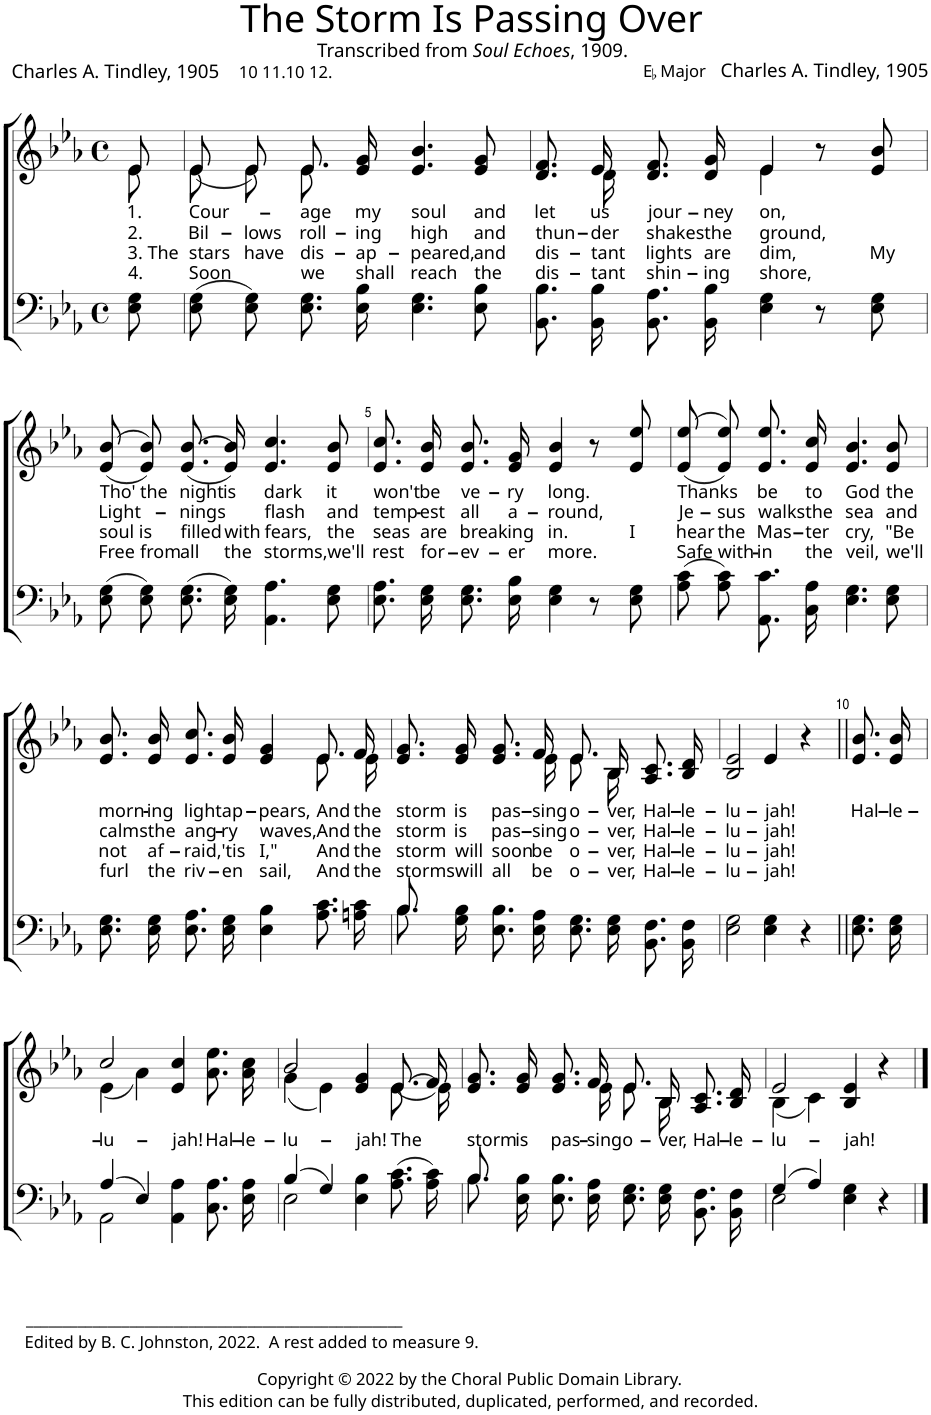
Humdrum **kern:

**kern	**kern	**text	**text	**text	**text
*part2	*part1	*part1	*part1	*part1	*part1
*staff2	*staff1	*staff1	*staff1	*staff1	*staff1
*I"Bass	*I"Soprano	*	*	*	*
*clefF4	*clefG2	*	*	*	*
*k[b-e-a-]	*k[b-e-a-]	*	*	*	*
*M4/4	*M4/4	*	*	*	*
*met(c)	*met(c)	*	*	*	*
=1	=1	=1	=1	=1	=1
!	!	!LO:LY:b	!LO:LY:b	!LO:LY:b	!LO:LY:b
*	*^	*	*	*	*
8E-\ 8G\	8e-/	8e-\	1.	2.	3. The	4.
=2	=2	=2	=2	=2	=2	=2
!	!	!	!LO:LY:b	!LO:LY:b	!LO:LY:b	!LO:LY:b
(8E-\ 8G\L	(<8e-/L	8e-\L	Cour-	Bil-	stars	Soon
!	!	!	!	!LO:LY:b	!LO:LY:b	!
8E-\ 8G\J)	8e-/J)	8e-\J	.	-lows	have	.
!	!	!	!LO:LY:b	!LO:LY:b	!LO:LY:b	!LO:LY:b
8.E-\ 8.G\L	8.e-/L	8.e-\	-age	roll-	dis-	we
!	!	!	!LO:LY:b	!LO:LY:b	!LO:LY:b	!LO:LY:b
16E-\ 16B-\Jk	16e-/ 16g/Jk	16ryy	my	-ing	-ap-	shall
!	!	!	!LO:LY:b	!LO:LY:b	!LO:LY:b	!LO:LY:b
4.E-\ 4.G\	4.e-/ 4.b-/	2ryy	soul	high	-peared,	reach
!	!	!	!LO:LY:b	!LO:LY:b	!LO:LY:b	!LO:LY:b
8E-\ 8B-\	8e-/ 8g/	.	and	and	and	the
=3	=3	=3	=3	=3	=3	=3
!	!	!	!LO:LY:b	!LO:LY:b	!LO:LY:b	!LO:LY:b
8.BB-\ 8.B-\L	8.d/ 8.f/L	8.ryy	let	thun-	dis-	dis-
!	!	!	!LO:LY:b	!LO:LY:b	!LO:LY:b	!LO:LY:b
16BB-\ 16B-\Jk	16e-/Jk	16d\	us	-der	-tant	-tant
!	!	!	!LO:LY:b	!LO:LY:b	!LO:LY:b	!LO:LY:b
8.BB-\ 8.A-\L	8.d/ 8.f/L	4ryy	jour-	shakes	lights	shin-
!	!	!	!LO:LY:b	!LO:LY:b	!LO:LY:b	!LO:LY:b
16BB-\ 16B-\Jk	16d/ 16g/Jk	.	-ney	the	are	-ing
!	!	!	!LO:LY:b	!LO:LY:b	!LO:LY:b	!LO:LY:b
4E-\ 4G\	4e-/	4e-\	on,	ground,	dim,	shore,
8r	8r	4ryy	.	.	.	.
!	!	!	!	!	!LO:LY:b	!
8E-\ 8G\	8e-/ 8b-/	.	.	.	My	.
*	*v	*v	*	*	*	*
!!LO:LB:g=z
=4	=4	=4	=4	=4	=4
!	!	!LO:LY:b	!LO:LY:b	!LO:LY:b	!LO:LY:b
(8E-\ 8G\L	((>8e-/ 8b-/L	Tho'	Light-	soul	Free
!	!	!LO:LY:b	!	!LO:LY:b	!LO:LY:b
8E-\ 8G\J)	8e-/ 8b-/J))	the	.	is	from
!	!	!LO:LY:b	!LO:LY:b	!LO:LY:b	!LO:LY:b
(8.E-\ 8.G\L	((>8.e-/ 8.b-/L	night	-nings	filled	all
!	!	!LO:LY:b	!	!LO:LY:b	!LO:LY:b
16E-\ 16G\Jk)	16e-/ 16b-/Jk))	is	.	with	the
!	!	!LO:LY:b	!LO:LY:b	!LO:LY:b	!LO:LY:b
4.AA-\ 4.A-\	4.e-/ 4.cc/	dark	flash	fears,	storms,
!	!	!LO:LY:b	!LO:LY:b	!LO:LY:b	!LO:LY:b
8E-\ 8G\	8e-/ 8b-/	it	and	the	we'll
=5	=5	=5	=5	=5	=5
!	!	!LO:LY:b	!LO:LY:b	!LO:LY:b	!LO:LY:b
8.E-\ 8.A-\L	8.e-/ 8.cc/L	won't	temp-	seas	rest
!	!	!LO:LY:b	!LO:LY:b	!LO:LY:b	!LO:LY:b
16E-\ 16G\Jk	16e-/ 16b-/Jk	be	-est	are	for-
!	!	!LO:LY:b	!LO:LY:b	!LO:LY:b	!LO:LY:b
8.E-\ 8.G\L	8.e-/ 8.b-/L	ve-	all	break-	-ev-
!	!	!LO:LY:b	!LO:LY:b	!LO:LY:b	!LO:LY:b
16E-\ 16B-\Jk	16e-/ 16g/Jk	-ry	a-	-ing	-er
!	!	!LO:LY:b	!LO:LY:b	!LO:LY:b	!LO:LY:b
4E-\ 4G\	4e-/ 4b-/	long.	-round,	in.	more.
8r	8r	.	.	.	.
!	!	!	!	!LO:LY:b	!
8E-\ 8G\	8e-/ 8ee-/	.	.	I	.
=6	=6	=6	=6	=6	=6
!	!	!LO:LY:b	!LO:LY:b	!LO:LY:b	!LO:LY:b
(8A-\ 8c\L	((>8e-/ 8ee-/L	Thanks	Je-	hear	Safe
!	!	!	!LO:LY:b	!LO:LY:b	!LO:LY:b
8A-\ 8c\J)	8e-/ 8ee-/J))	.	-sus	the	with-
!	!	!LO:LY:b	!LO:LY:b	!LO:LY:b	!LO:LY:b
8.AA-\ 8.c\L	8.e-/ 8.ee-/L	be	walks	Mas-	-in
!	!	!LO:LY:b	!LO:LY:b	!LO:LY:b	!LO:LY:b
16C\ 16A-\Jk	16e-/ 16cc/Jk	to	the	-ter	the
!	!	!LO:LY:b	!LO:LY:b	!LO:LY:b	!LO:LY:b
4.E-\ 4.G\	4.e-/ 4.b-/	God	sea	cry,	veil,
!	!	!LO:LY:b	!LO:LY:b	!LO:LY:b	!LO:LY:b
8E-\ 8G\	8e-/ 8b-/	the	and	"Be	we'll
!!LO:LB:g=z
=7	=7	=7	=7	=7	=7
!	!	!LO:LY:b	!LO:LY:b	!LO:LY:b	!LO:LY:b
*	*^	*	*	*	*
8.E-\ 8.G\L	8.e-/ 8.b-/L	2ryy	morn-	calms	not	furl
!	!	!	!LO:LY:b	!LO:LY:b	!LO:LY:b	!LO:LY:b
16E-\ 16G\Jk	16e-/ 16b-/Jk	.	-ing	the	af-	the
!	!	!	!LO:LY:b	!LO:LY:b	!LO:LY:b	!LO:LY:b
8.E-\ 8.A-\L	8.e-/ 8.cc/L	.	light	ang-	-raid,	riv-
!	!	!	!LO:LY:b	!LO:LY:b	!LO:LY:b	!LO:LY:b
16E-\ 16G\Jk	16e-/ 16b-/Jk	.	ap-	-ry	'tis	-en
!	!	!	!LO:LY:b	!LO:LY:b	!LO:LY:b	!LO:LY:b
4E-\ 4B-\	4e-/ 4g/	4ryy	-pears,	waves,	I,"	sail,
!	!	!	!LO:LY:b	!LO:LY:b	!LO:LY:b	!LO:LY:b
8.A-\ 8.c\L	8.e-/L	8.e-\L	And	And	And	And
!	!	!	!LO:LY:b	!LO:LY:b	!LO:LY:b	!LO:LY:b
16An\ 16c\Jk	16f/Jk	16e-\Jk	the	the	the	the
=8	=8	=8	=8	=8	=8	=8
*^	*	*	*	*	*	*
!	!	!	!	!LO:LY:b	!LO:LY:b	!LO:LY:b	!LO:LY:b
8.B-\L	8.B-\	8.e-/ 8.g/L	4ryy	storm	storm	storm	storms
!	!	!	!	!LO:LY:b	!LO:LY:b	!LO:LY:b	!LO:LY:b
16G\ 16B-\Jk	16ryy	16e-/ 16g/Jk	.	is	is	will	will
!	!	!	!	!LO:LY:b	!LO:LY:b	!LO:LY:b	!LO:LY:b
8.E-\ 8.B-\L	4ryy	8.e-/ 8.g/L	8.ryy	pas-	pas-	soon	all
!	!	!	!	!LO:LY:b	!LO:LY:b	!LO:LY:b	!LO:LY:b
16E-\ 16A-\Jk	.	16f/Jk	16e-\	-sing	-sing	be	be
!	!	!	!	!LO:LY:b	!LO:LY:b	!LO:LY:b	!LO:LY:b
8.E-\ 8.G\L	2ryy	8.e-/L	8.e-\L	o-	o-	o-	o-
!	!	!	!	!LO:LY:b	!LO:LY:b	!LO:LY:b	!LO:LY:b
16E-\ 16G\Jk	.	16B-/Jk	16B-\Jk	-ver,	-ver,	-ver,	-ver,
!	!	!	!	!LO:LY:b	!LO:LY:b	!LO:LY:b	!LO:LY:b
8.BB-\ 8.F\L	.	8.A-/ 8.c/L	4ryy	Hal-	Hal-	Hal-	Hal-
!	!	!	!	!LO:LY:b	!LO:LY:b	!LO:LY:b	!LO:LY:b
16BB-\ 16F\Jk	.	16B-/ 16d/Jk	.	-le-	-le-	-le-	-le-
*v	*v	*	*	*	*	*	*
*	*v	*v	*	*	*	*
=9	=9	=9	=9	=9	=9
!	!	!LO:LY:b	!LO:LY:b	!LO:LY:b	!LO:LY:b
2E-\ 2G\	2B-/ 2e-/	-lu-	-lu-	-lu-	-lu-
!	!	!LO:LY:b	!LO:LY:b	!LO:LY:b	!LO:LY:b
4E-\ 4G\	4e-/	-jah!	-jah!	-jah!	-jah!
4r	4r	.	.	.	.
=10||	=10||	=10||	=10||	=10||	=10||
!	!	!LO:LY:b	!	!	!
8.E-\ 8.G\L	8.e-/ 8.b-/L	Hal-	.	.	.
!	!	!LO:LY:b	!	!	!
16E-\ 16G\Jk	16e-/ 16b-/Jk	-le-	.	.	.
!!LO:LB:g=z
=11	=11	=11	=11	=11	=11
*^	*	*	*	*	*
!LO:TX:b:t=___________________________________________________	!	!	!	!	!	!
!LO:TX:b:t=Edited by B. C. Johnston, 2022.  A rest added to measure 9.	!	!	!	!	!	!
!	!	!	!LO:LY:b	!	!	!
*	*	*^	*	*	*	*
(>4A-/	2AA-\	2cc/	(4e-\	-lu-	.	.	.
4E-/)	.	.	4a-\)	.	.	.	.
!	!	!	!	!LO:LY:b	!	!	!
4AA-\ 4A-\	2ryy	4e-/ 4cc/	2ryy	-jah!	.	.	.
!	!	!	!	!LO:LY:b	!	!	!
8.C\ 8.A-\L	.	8.a-\ 8.ee-\L	.	Hal-	.	.	.
!	!	!	!	!LO:LY:b	!	!	!
16E-\ 16A-\Jk	.	16a-\ 16cc\Jk	.	-le-	.	.	.
=12	=12	=12	=12	=12	=12	=12	=12
!	!	!	!	!LO:LY:b	!	!	!
(4B-/	2E-\	2b-/	(4g\	-lu-	.	.	.
4G/)	.	.	4e-\)	.	.	.	.
!	!	!	!	!LO:LY:b	!	!	!
4E-\ 4B-\	2ryy	4e-/ 4g/	4ryy	-jah!	.	.	.
!	!	!	!	!LO:LY:b	!	!	!
(8.A-\ 8.c\L	.	(8.e-/L	(8.e-\L	The	.	.	.
16A-\ 16c\Jk)	.	16f/Jk)	16e-\Jk)	.	.	.	.
=13	=13	=13	=13	=13	=13	=13	=13
!	!	!	!	!LO:LY:b	!	!	!
8.B-\L	8.B-\	8.e-/ 8.g/L	4ryy	storm	.	.	.
!	!	!	!	!LO:LY:b	!	!	!
16E-\ 16B-\Jk	16ryy	16e-/ 16g/Jk	.	is	.	.	.
!	!	!	!	!LO:LY:b	!	!	!
8.E-\ 8.B-\L	4ryy	8.e-/ 8.g/L	8.ryy	pas-	.	.	.
!	!	!	!	!LO:LY:b	!	!	!
16E-\ 16A-\Jk	.	16f/Jk	16e-\	-sing	.	.	.
!	!	!	!	!LO:LY:b	!	!	!
8.E-\ 8.G\L	2ryy	8.e-/L	8.e-\L	o-	.	.	.
!	!	!	!	!LO:LY:b	!	!	!
16E-\ 16G\Jk	.	16B-/Jk	16B-\Jk	-ver,	.	.	.
!	!	!	!	!LO:LY:b	!	!	!
8.BB-\ 8.F\L	.	8.A-/ 8.c/L	4ryy	Hal-	.	.	.
!	!	!	!	!LO:LY:b	!	!	!
16BB-\ 16F\Jk	.	16B-/ 16d/Jk	.	-le-	.	.	.
=14	=14	=14	=14	=14	=14	=14	=14
!	!	!	!	!LO:LY:b	!	!	!
(4G/	2E-\	2e-/	(4B-\	-lu-	.	.	.
4A-/)	.	.	4c\)	.	.	.	.
!	!	!	!	!LO:LY:b	!	!	!
4E-\ 4G\	2ryy	4B-/ 4e-/	2ryy	-jah!	.	.	.
4r	.	4r	.	.	.	.	.
*v	*v	*	*	*	*	*	*
*	*v	*v	*	*	*	*
==	==	==	==	==	==
*-	*-	*-	*-	*-	*-
